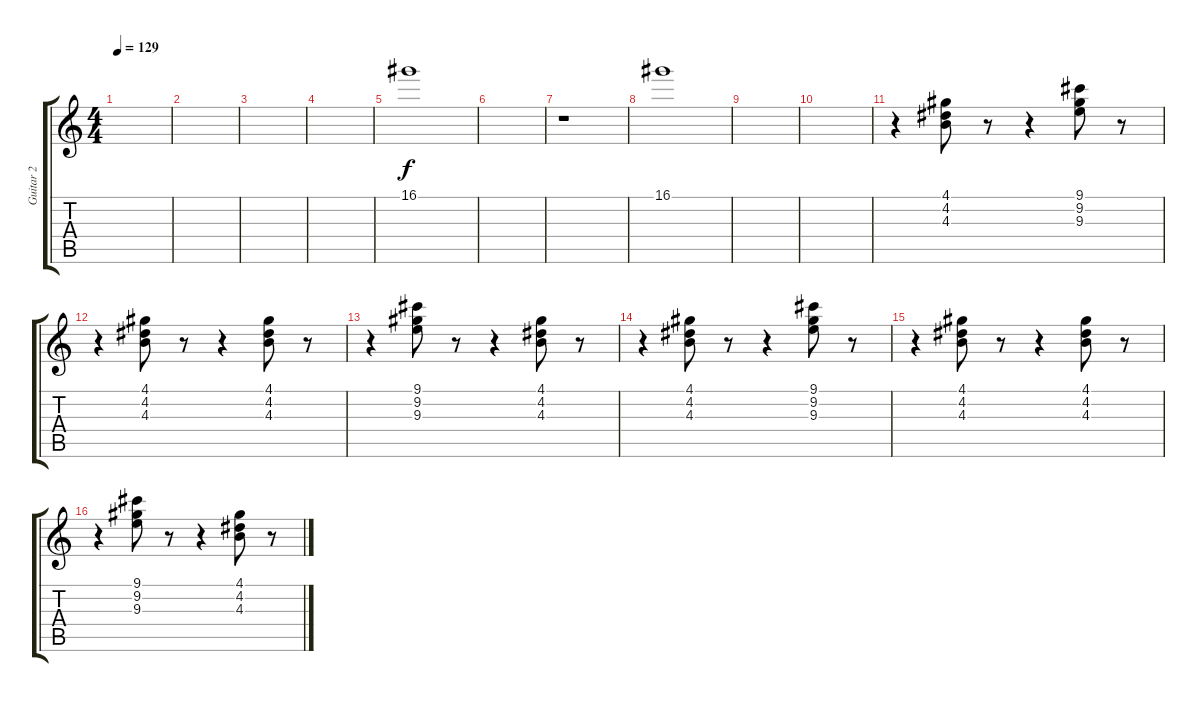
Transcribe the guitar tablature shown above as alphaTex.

\track ("Guitar 2" "Guitar 2") {instrument electricguitarjazz}
\staff {score tabs}
\tuning (E4 B3 G3 D3 A2 E2) {hide}
\ts (4 4)
\tempo 129
\clef g2
\ks c
|
|
|
|
16.1.1{volume 3 instrument pad4choir} |
|
r.1{volume 13} |
16.1.1{volume 3 instrument pad4choir} |
|
|
r.4{volume 10 instrument electricguitarjazz} (4.1 4.2 4.3).8 r.8 r.4 (9.1 9.2 9.3).8 r.8 |
r.4 (4.1 4.2 4.3).8 r.8 r.4 (4.1 4.2 4.3).8 r.8 |
r.4 (9.1 9.2 9.3).8 r.8 r.4 (4.1 4.2 4.3).8 r.8 |
r.4 (4.1 4.2 4.3).8 r.8 r.4 (9.1 9.2 9.3).8 r.8 |
r.4 (4.1 4.2 4.3).8 r.8 r.4 (4.1 4.2 4.3).8 r.8 |
r.4 (9.1 9.2 9.3).8 r.8 r.4 (4.1 4.2 4.3).8 r.8
